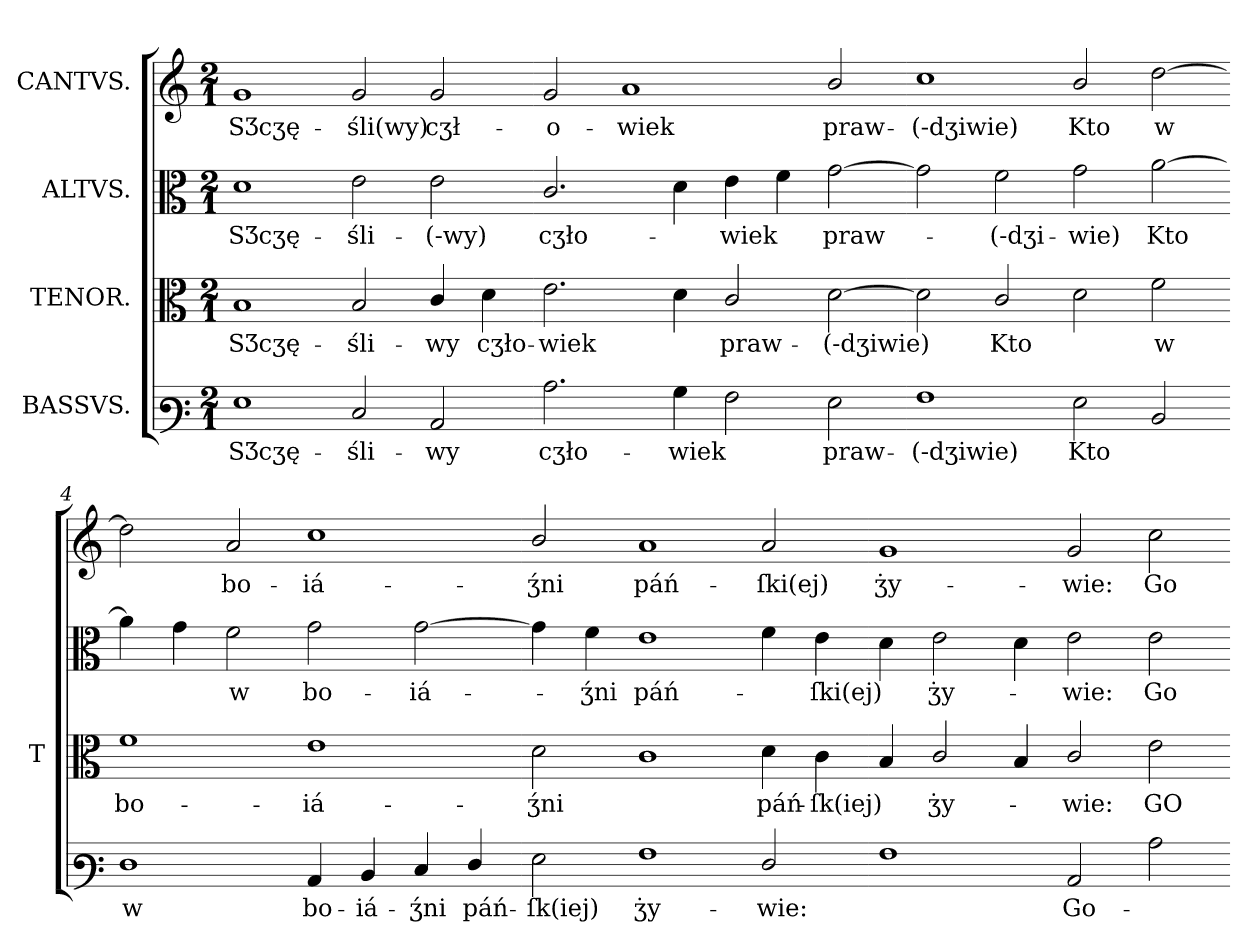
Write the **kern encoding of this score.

**kern	**text	**kern	**text	**kern	**text	**kern	**text
*part4	*part4	*part3	*part3	*part2	*part2	*part1	*part1
*staff4	*staff4	*staff3	*staff3	*staff2	*staff2	*staff1	*staff1
*I"BASSVS.	*	*I"TENOR.	*	*I"ALTVS.	*	*I"CANTVS.	*
*	*	*I'T	*	*	*	*	*
*clefF3	*	*clefC3	*	*clefC3	*	*clefG2	*
*k[]	*	*k[]	*	*k[]	*	*k[]	*
*M2/1	*	*M2/1	*	*M2/1	*	*M2/1	*
*MM300	*	*MM300	*	*MM300	*	*MM300	*
=1	=1	=1	=1	=1	=1	=1	=1
1G\	SƷcʒę-	1B/	SƷcʒę-	1d\	SƷcʒę-	1g/	SƷcʒę-
2E/	-śli-	2B/	śli-	2e\	-śli-	2g/	-śli(wy)
2C/	-wy	4c/	-wy	2e\	(-wy)	2g/	cʒł-
.	.	4d\	cʒło-	.	.	.	.
=2-	=2-	=2-	=2-	=2-	=2-	=2-	=2-
2.c\	cʒło-	2.e\	-wiek	2.c/	cʒło-	2g/	-o-
.	.	.	.	.	.	1a/	-wiek
4B\	-wiek	4d\	.	4d\	.	.	.
2A\	.	2c/	praw-	4e\	-wiek	.	.
.	.	.	.	4f\	.	.	.
2G\	praw-	[2d\	(-dʒiwie)	[2g\	praw-	2b/	praw-
=3-	=3-	=3-	=3-	=3-	=3-	=3-	=3-
1A\	(-dʒiwie)	2d\]	.	2g\]	.	1cc\	(-dʒiwie)
.	.	2c/	Kto	2f\	(-dʒi-	.	.
2G\	Kto	2d\	.	2g\	-wie)	2b/	Kto
2D/	.	2f\	w	[2a\	Kto	[2dd\	w
=4-	=4-	=4-	=4-	=4-	=4-	=4-	=4-
1F\	w	1f\	bo-	4a\]	.	2dd\]	.
.	.	.	.	4g\	.	.	.
.	.	.	.	2f\	w	2a/	bo-
4C/	bo-	1e\	-iá-	2g\	bo-	1cc\	-iá-
4D/	-iá-	.	.	.	.	.	.
4E/	-ʒ́ni	.	.	[2g\	-iá-	.	.
4F/	páń-	.	.	.	.	.	.
=5-	=5-	=5-	=5-	=5-	=5-	=5-	=5-
2G\	-ſk(iej)	2d\	-ʒ́ni	4g\]	.	2b/	-ʒ́ni
.	.	.	.	4f\	-ʒ́ni	.	.
1A\	ʒ̇y-	1c\	.	1e\	páń-	1a/	páń-
2F/	-wie:	4d\	páń-	4f\	.	2a/	-ſki(ej)
.	.	4c\	-ſk(iej)	4e\	-ſki(ej)	.	.
=6-	=6-	=6-	=6-	=6-	=6-	=6-	=6-
1A\	.	4B/	.	4d\	.	1g/	ʒ̇y-
.	.	2c/	-ʒ̇y-	2e\	ʒ̇y-	.	.
.	.	4B/	.	4d\	.	.	.
2C/	Go-	2c/	-wie:	2e\	-wie:	2g/	-wie:
2c\	.	2e\	GO-	2e\	Go-	2cc\	Go-
=-	=-	=-	=-	=-	=-	=-	=-
*-	*-	*-	*-	*-	*-	*-	*-
